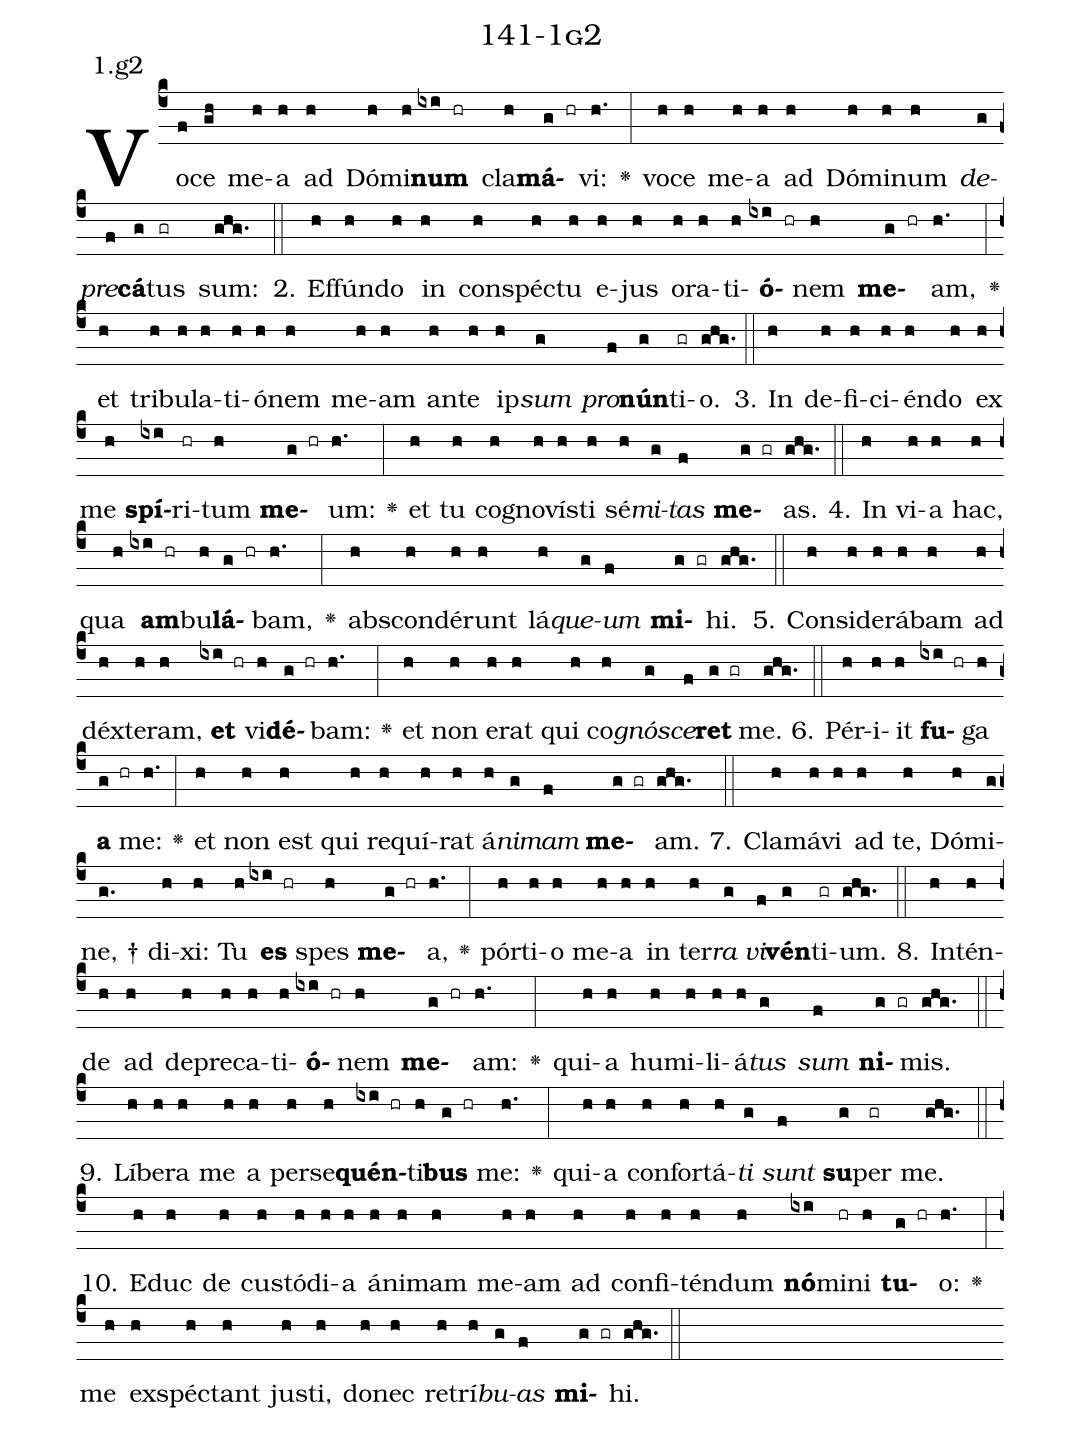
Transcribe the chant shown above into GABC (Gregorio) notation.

name: 141-1g2;
annotation: 1.g2;
%%
(c4)Vo(f)ce(gh) me(h)a(h) ad(h) Dó(h)mi(h)<b>num</b>(ixi hr) cla(h)<b>má</b>(g hr)vi:(h.) <v>\greheightstar</v>(:) vo(h)ce(h) me(h)a(h) ad(h) Dó(h)mi(h)num(h) <i>de</i>(g)<i>pre</i>(f)<b>cá</b>(g)tus(gr) sum:(ghg.) (::)
2. Ef(h)fún(h)do(h) in(h) con(h)spéc(h)tu(h) e(h)jus(h) o(h)ra(h)ti(h)<b>ó</b>(ixi hr)nem(h) <b>me</b>(g hr)am,(h.) <v>\greheightstar</v>(:) et(h) tri(h)bu(h)la(h)ti(h)ó(h)nem(h) me(h)am(h) an(h)te(h) ip(h)<i>sum</i>(g) <i>pro</i>(f)<b>nún</b>(g)ti(gr)o.(ghg.) (::)
3. In(h) de(h)fi(h)ci(h)én(h)do(h) ex(h) me(h) <b>spí</b>(ixi)ri(hr)tum(h) <b>me</b>(g hr)um:(h.) <v>\greheightstar</v>(:) et(h) tu(h) co(h)gno(h)vís(h)ti(h) sé(h)<i>mi</i>(g)<i>tas</i>(f) <b>me</b>(g gr)as.(ghg.) (::)
4. In(h) vi(h)a(h) hac,(h) qua(h) <b>am</b>(ixi hr)bu(h)<b>lá</b>(g hr)bam,(h.) <v>\greheightstar</v>(:) abs(h)con(h)dé(h)runt(h) lá(h)<i>que</i>(g)<i>um</i>(f) <b>mi</b>(g gr)hi.(ghg.) (::)
5. Con(h)si(h)de(h)rá(h)bam(h) ad(h) déx(h)te(h)ram,(h) <b>et</b>(ixi hr) vi(h)<b>dé</b>(g hr)bam:(h.) <v>\greheightstar</v>(:) et(h) non(h) e(h)rat(h) qui(h) co(h)<i>gnó</i>(g)<i>sce</i>(f)<b>ret</b>(g gr) me.(ghg.) (::)
6. Pér(h)i(h)it(h) <b>fu</b>(ixi hr)ga(h) <b>a</b>(g hr) me:(h.) <v>\greheightstar</v>(:) et(h) non(h) est(h) qui(h) re(h)quí(h)rat(h) á(h)<i>ni</i>(g)<i>mam</i>(f) <b>me</b>(g gr)am.(ghg.) (::)
7. Cla(h)má(h)vi(h) ad(h) te,(h) Dó(h)mi(g)ne, †(g.) di(h)xi:(h) Tu(h) <b>es</b>(ixi hr) spes(h) <b>me</b>(g hr)a,(h.) <v>\greheightstar</v>(:) pór(h)ti(h)o(h) me(h)a(h) in(h) ter(h)<i>ra</i>(g) <i>vi</i>(f)<b>vén</b>(g)ti(gr)um.(ghg.) (::)
8. In(h)tén(h)de(h) ad(h) de(h)pre(h)ca(h)ti(h)<b>ó</b>(ixi hr)nem(h) <b>me</b>(g hr)am:(h.) <v>\greheightstar</v>(:) qui(h)a(h) hu(h)mi(h)li(h)á(h)<i>tus</i>(g) <i>sum</i>(f) <b>ni</b>(g gr)mis.(ghg.) (::)
9. Lí(h)be(h)ra(h) me(h) a(h) per(h)se(h)<b>quén</b>(ixi hr)ti(h)<b>bus</b>(g hr) me:(h.) <v>\greheightstar</v>(:) qui(h)a(h) con(h)for(h)tá(h)<i>ti</i>(g) <i>sunt</i>(f) <b>su</b>(g)per(gr) me.(ghg.) (::)
10. E(h)duc(h) de(h) cus(h)tó(h)di(h)a(h) á(h)ni(h)mam(h) me(h)am(h) ad(h) con(h)fi(h)tén(h)dum(h) <b>nó</b>(ixi)mi(hr)ni(h) <b>tu</b>(g hr)o:(h.) <v>\greheightstar</v>(:) me(h) ex(h)spéc(h)tant(h) jus(h)ti,(h) do(h)nec(h) re(h)trí(h)<i>bu</i>(g)<i>as</i>(f) <b>mi</b>(g gr)hi.(ghg.) (::)
